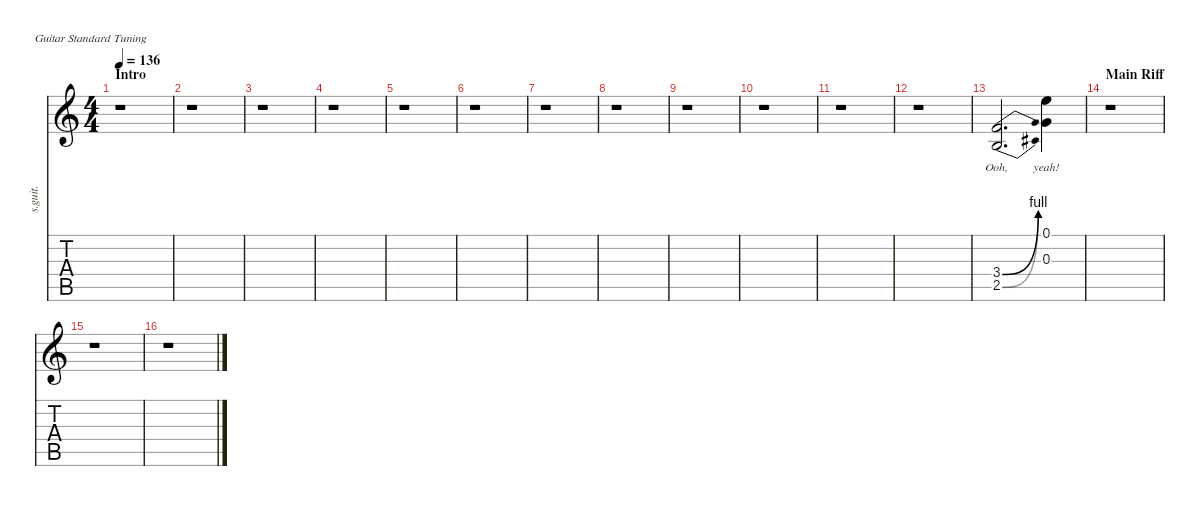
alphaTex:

\defaultSystemsLayout 4
\hideDynamics
\bracketExtendMode nobrackets
\track ("Corey Taylor (Vocals)" "s.guit.") {instrument baritonesax}
\staff {score tabs}
\tuning (E4 B3 G3 D3 A2 E2)
\displaytranspose 12
\ts (4 4)
\beaming (8 2 2 2 2)
\section ("" "Intro")
\tempo 136
\clef g2
\ks c
r.1{dy fff instrument baritonesax} |
r.1 |
r.1 |
r.1 |
r.1 |
r.1 |
r.1 |
r.1 |
r.1 |
r.1 |
r.1 |
r.1 |
(2.5{be (bend 0 0 58.8 4)} 3.4{be (bend 0 0 58.8 4)}).2{d lyrics (0 "Ooh,") lyrics (1 "") lyrics (2 "") lyrics (3 "") lyrics (4 "")} (0.3 0.1).4{lyrics (0 "yeah!") lyrics (1 "") lyrics (2 "") lyrics (3 "") lyrics (4 "")} |
\section ("" "Main Riff")
r.1 |
r.1 |
r.1
